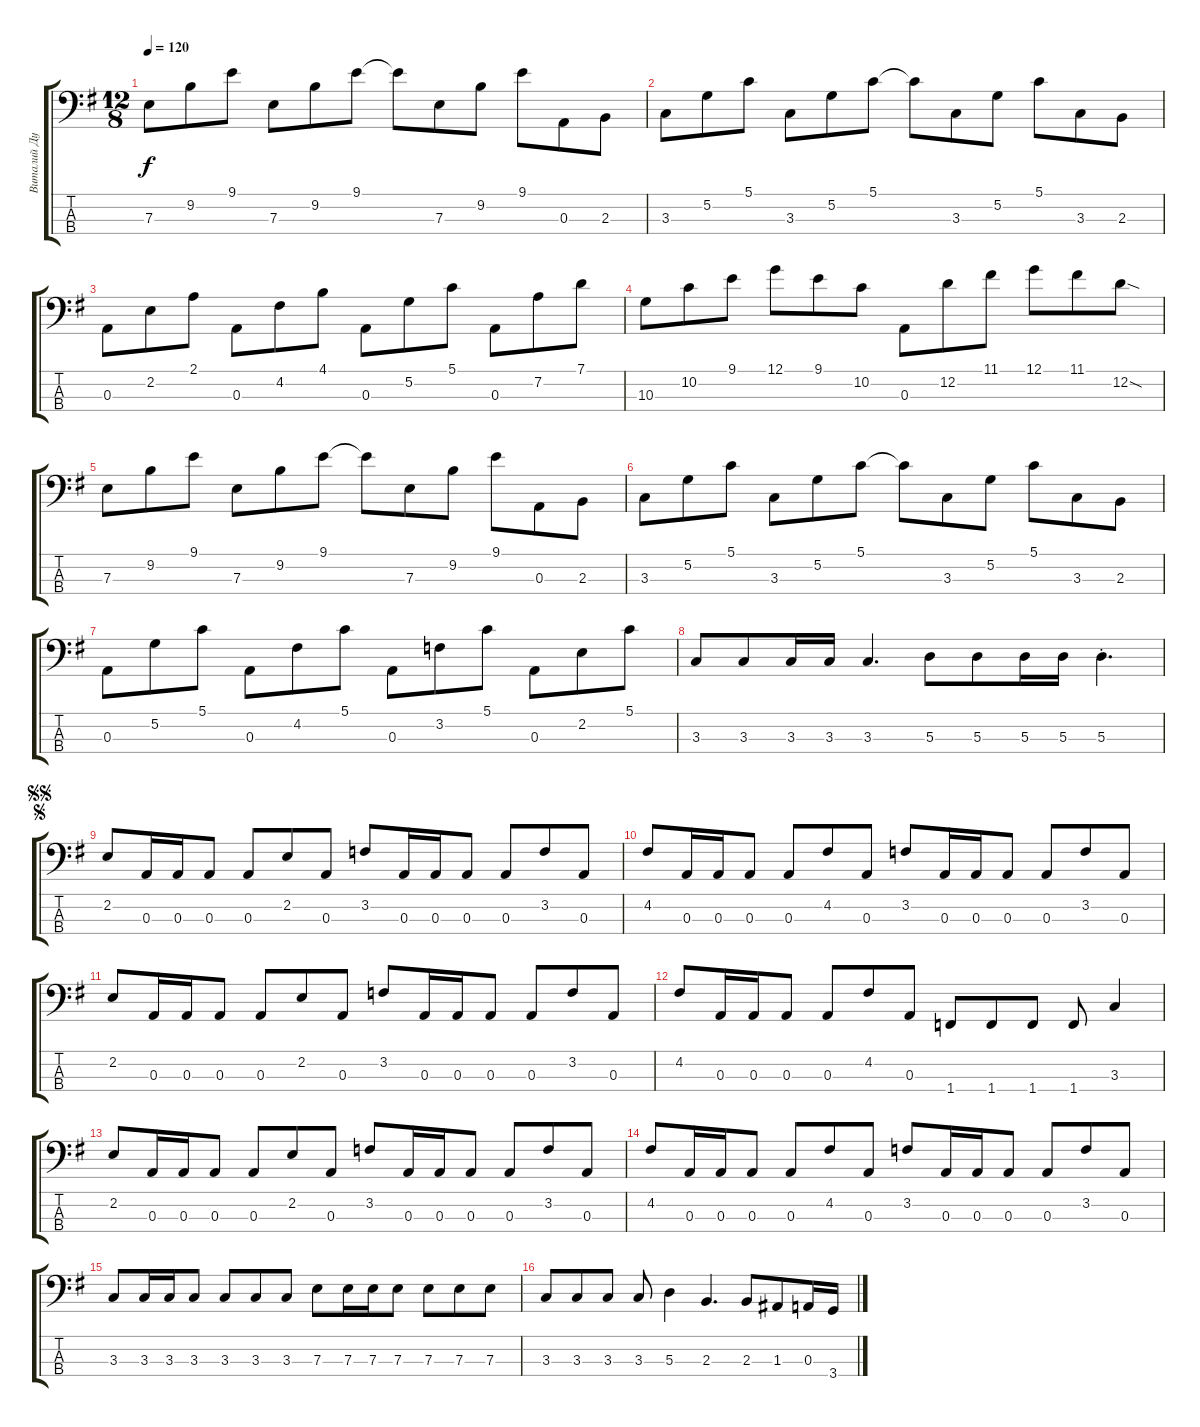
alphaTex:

\track ("Виталий Дубинин" "Виталий Ду") {instrument electricbasspick}
\staff {score tabs}
\tuning (G2 D2 A1 E1) {hide}
\ts (12 8)
\tempo 120
\clef f4
\ks g
7.3.8{dy f} 9.2.8 9.1.8 7.3.8 9.2.8 9.1.8 9.1{t}.8 7.3.8 9.2.8 9.1.8 0.3.8 2.3.8 |
3.3.8 5.2.8 5.1.8 3.3.8 5.2.8 5.1.8 5.1{t}.8 3.3.8 5.2.8 5.1.8 3.3.8 2.3.8 |
0.3.8 2.2.8 2.1.8 0.3.8 4.2.8 4.1.8 0.3.8 5.2.8 5.1.8 0.3.8 7.2.8 7.1.8 |
10.3.8 10.2.8 9.1.8 12.1.8 9.1.8 10.2.8 0.3.8 12.2.8 11.1.8 12.1.8 11.1.8 12.2{sod}.8 |
7.3.8 9.2.8 9.1.8 7.3.8 9.2.8 9.1.8 9.1{t}.8 7.3.8 9.2.8 9.1.8 0.3.8 2.3.8 |
3.3.8 5.2.8 5.1.8 3.3.8 5.2.8 5.1.8 5.1{t}.8 3.3.8 5.2.8 5.1.8 3.3.8 2.3.8 |
0.3.8 5.2.8 5.1.8 0.3.8 4.2.8 5.1.8 0.3.8 3.2.8 5.1.8 0.3.8 2.2.8 5.1.8 |
3.3.8 3.3.8 3.3.16 3.3.16 3.3.4{d} 5.3.8 5.3.8 5.3.16 5.3.16 5.3{st}.4{d} |
\jump segno
\jump segnosegno
2.2.8 0.3.16 0.3.16 0.3.8 0.3.8 2.2.8 0.3.8 3.2.8 0.3.16 0.3.16 0.3.8 0.3.8 3.2.8 0.3.8 |
4.2.8 0.3.16 0.3.16 0.3.8 0.3.8 4.2.8 0.3.8 3.2.8 0.3.16 0.3.16 0.3.8 0.3.8 3.2.8 0.3.8 |
2.2.8 0.3.16 0.3.16 0.3.8 0.3.8 2.2.8 0.3.8 3.2.8 0.3.16 0.3.16 0.3.8 0.3.8 3.2.8 0.3.8 |
4.2.8 0.3.16 0.3.16 0.3.8 0.3.8 4.2.8 0.3.8 1.4.8 1.4.8 1.4.8 1.4.8 3.3.4 |
2.2.8 0.3.16 0.3.16 0.3.8 0.3.8 2.2.8 0.3.8 3.2.8 0.3.16 0.3.16 0.3.8 0.3.8 3.2.8 0.3.8 |
4.2.8 0.3.16 0.3.16 0.3.8 0.3.8 4.2.8 0.3.8 3.2.8 0.3.16 0.3.16 0.3.8 0.3.8 3.2.8 0.3.8 |
3.3.8 3.3.16 3.3.16 3.3.8 3.3.8 3.3.8 3.3.8 7.3.8 7.3.16 7.3.16 7.3.8 7.3.8 7.3.8 7.3.8 |
3.3.8 3.3.8 3.3.8 3.3.8 5.3.4 2.3.4{d} 2.3.8 1.3.8 0.3.16 3.4.16
